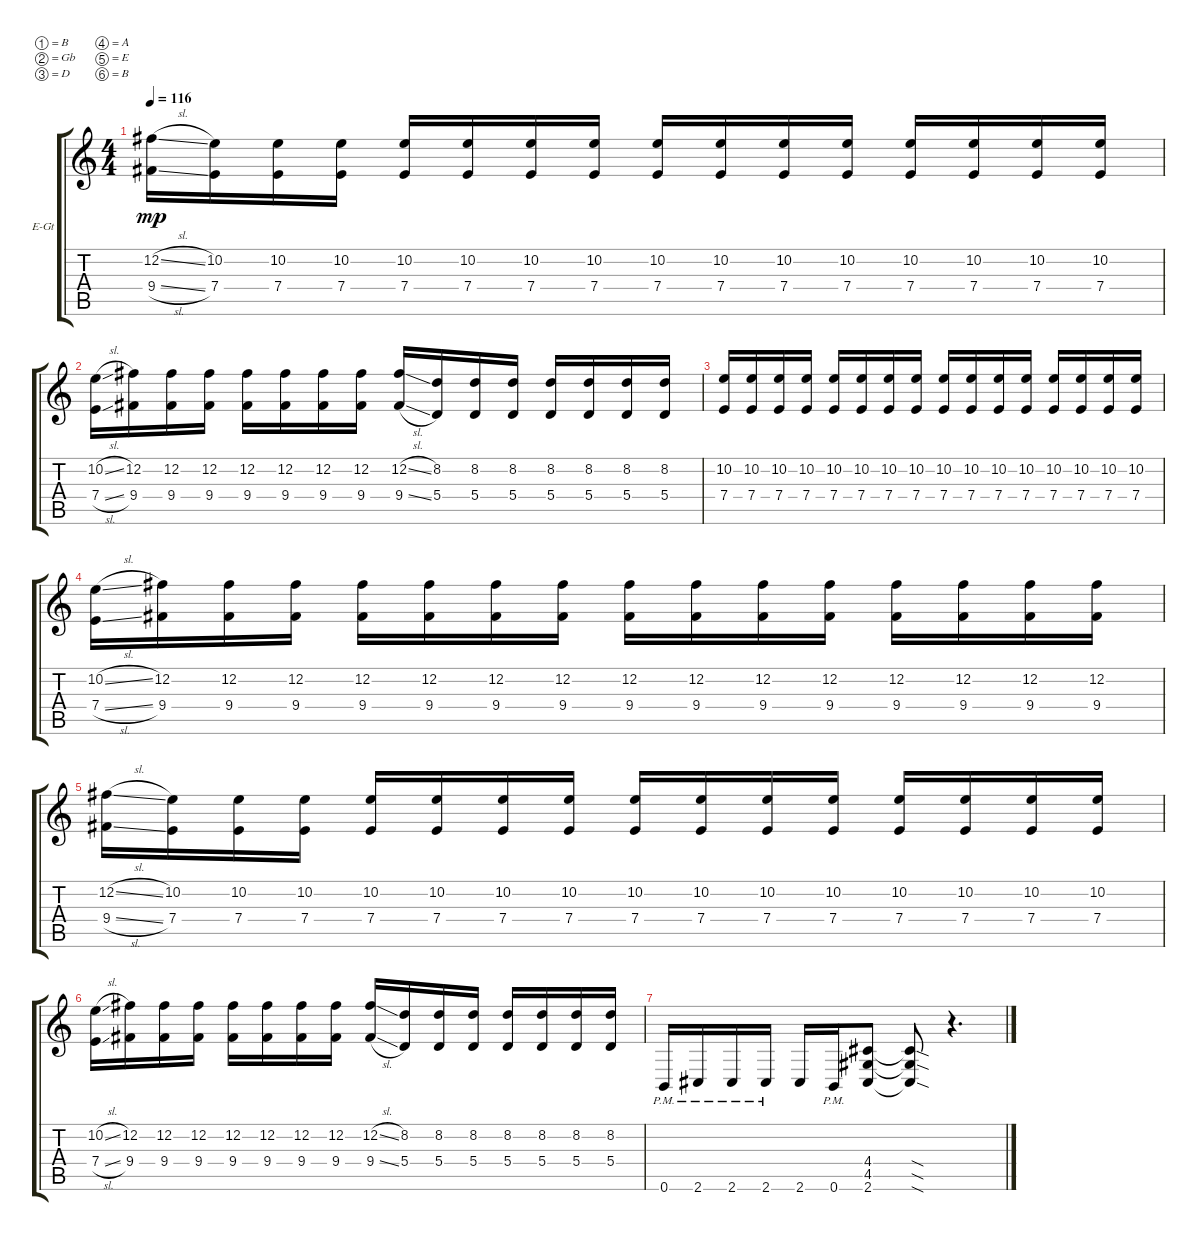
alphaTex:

\bracketExtendMode groupsimilarinstruments
\firstSystemTrackNameOrientation horizontal
\otherSystemsTrackNameOrientation horizontal
\track ("Electric Guitar 1" "E-Gt") {instrument distortionguitar}
\staff {score tabs}
\tuning (B3 Gb3 D3 A2 E2 B1)
\ts (4 4)
\tempo 116
\clef g2
\ks c
(9.4{sl} 12.2{sl}).16{dy mp} (7.4 10.2).16 (7.4 10.2).16 (7.4 10.2).16 (7.4 10.2).16 (7.4 10.2).16 (7.4 10.2).16 (7.4 10.2).16 (7.4 10.2).16 (7.4 10.2).16 (7.4 10.2).16 (7.4 10.2).16 (7.4 10.2).16 (7.4 10.2).16 (7.4 10.2).16 (7.4 10.2).16 |
(7.4{sl} 10.2{sl}).16 (12.2 9.4).16 (12.2 9.4).16 (12.2 9.4).16 (12.2 9.4).16 (12.2 9.4).16 (12.2 9.4).16 (12.2 9.4).16 (12.2{sl} 9.4{sl}).16 (5.4 8.2).16 (5.4 8.2).16 (5.4 8.2).16 (5.4 8.2).16 (5.4 8.2).16 (5.4 8.2).16 (5.4 8.2).16 |
(7.4 10.2).16 (7.4 10.2).16 (7.4 10.2).16 (7.4 10.2).16 (7.4 10.2).16 (7.4 10.2).16 (7.4 10.2).16 (7.4 10.2).16 (7.4 10.2).16 (7.4 10.2).16 (7.4 10.2).16 (7.4 10.2).16 (7.4 10.2).16 (7.4 10.2).16 (7.4 10.2).16 (7.4 10.2).16 |
(7.4{sl} 10.2{sl}).16 (12.2 9.4).16 (12.2 9.4).16 (12.2 9.4).16 (12.2 9.4).16 (12.2 9.4).16 (12.2 9.4).16 (12.2 9.4).16 (12.2 9.4).16 (12.2 9.4).16 (12.2 9.4).16 (12.2 9.4).16 (12.2 9.4).16 (12.2 9.4).16 (12.2 9.4).16 (12.2 9.4).16 |
(9.4{sl} 12.2{sl}).16 (7.4 10.2).16 (7.4 10.2).16 (7.4 10.2).16 (7.4 10.2).16 (7.4 10.2).16 (7.4 10.2).16 (7.4 10.2).16 (7.4 10.2).16 (7.4 10.2).16 (7.4 10.2).16 (7.4 10.2).16 (7.4 10.2).16 (7.4 10.2).16 (7.4 10.2).16 (7.4 10.2).16 |
(7.4{sl} 10.2{sl}).16 (12.2 9.4).16 (12.2 9.4).16 (12.2 9.4).16 (12.2 9.4).16 (12.2 9.4).16 (12.2 9.4).16 (12.2 9.4).16 (12.2{sl} 9.4{sl}).16 (5.4 8.2).16 (5.4 8.2).16 (5.4 8.2).16 (5.4 8.2).16 (5.4 8.2).16 (5.4 8.2).16 (5.4 8.2).16 |
0.6{pm}.16 2.6{pm}.16 2.6{pm}.16 2.6{pm}.16 2.6.16 0.6{pm}.16 (2.6 4.5 4.4).8 (2.6{sod t} 4.5{sod t} 4.4{sod t}).8 r.4{d}
